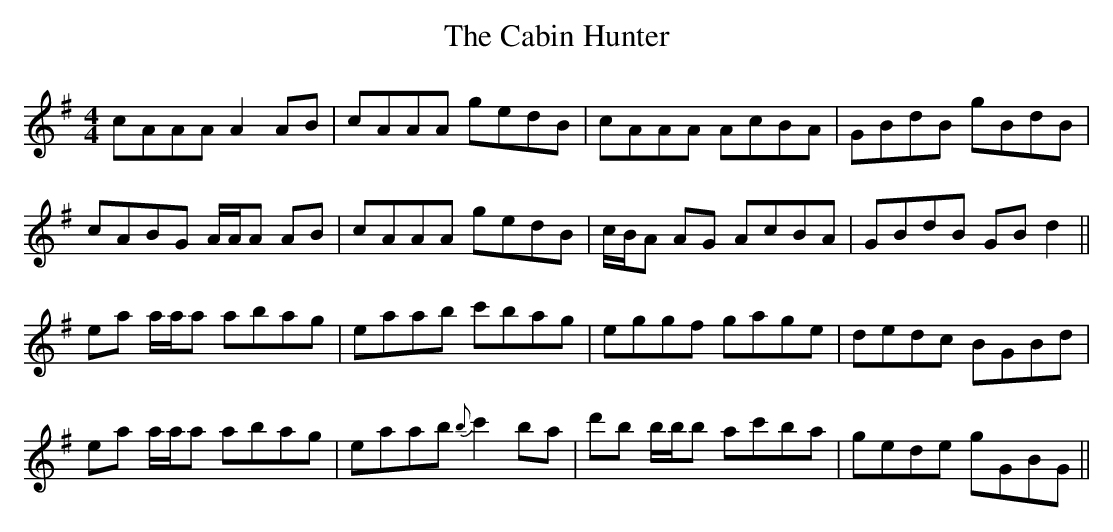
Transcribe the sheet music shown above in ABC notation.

X:1
T: The Cabin Hunter
M: 4/4
L: 1/8
K: Ador
cAAA A2 AB|cAAA gedB|cAAA AcBA|GBdB gBdB|
cABG A/A/A AB|cAAA gedB|c/B/A AG AcBA|GBdB GBd2||
ea a/a/a abag|eaab c'bag|eggf gage|dedc BGBd|
ea a/a/a abag|eaab {b}c'2ba|d'b b/b/b ac'ba|gede gGBG||
